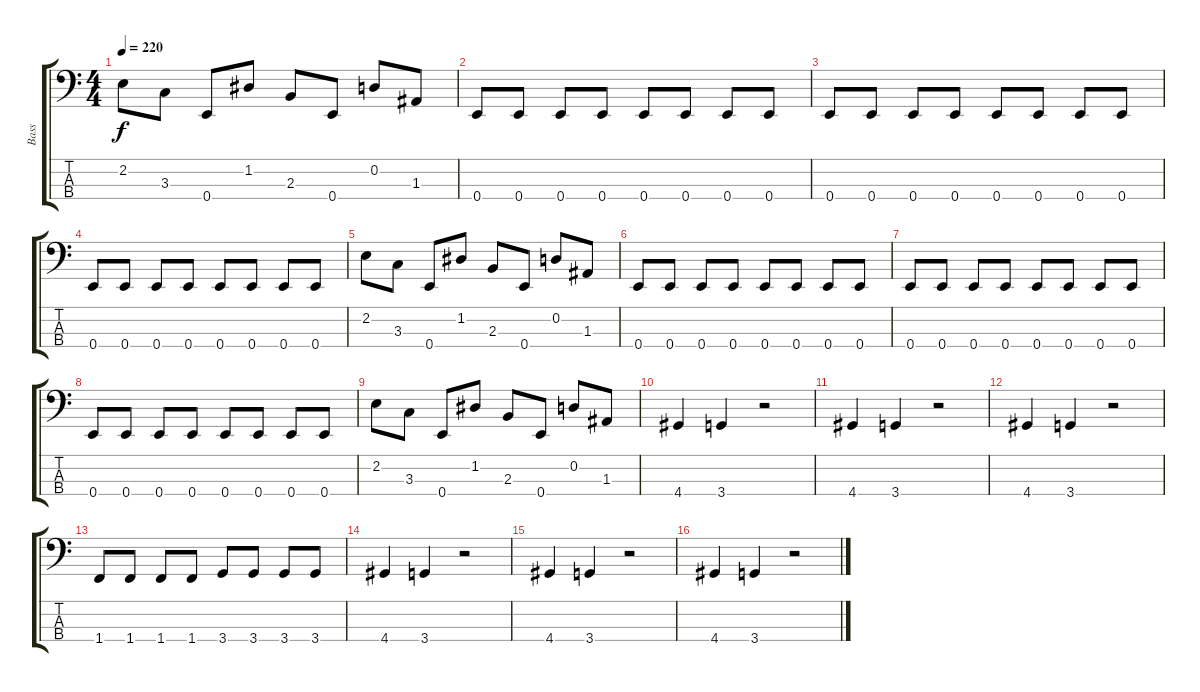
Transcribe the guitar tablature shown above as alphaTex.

\track ("Bass" "Bass") {instrument electricbassfinger}
\staff {score tabs}
\tuning (G2 D2 A1 E1) {hide}
\ts (4 4)
\tempo 220
\clef f4
\ks c
2.2.8{dy f} 3.3.8 0.4.8 1.2.8 2.3.8 0.4.8 0.2.8 1.3.8 |
0.4.8 0.4.8 0.4.8 0.4.8 0.4.8 0.4.8 0.4.8 0.4.8 |
0.4.8 0.4.8 0.4.8 0.4.8 0.4.8 0.4.8 0.4.8 0.4.8 |
0.4.8 0.4.8 0.4.8 0.4.8 0.4.8 0.4.8 0.4.8 0.4.8 |
2.2.8 3.3.8 0.4.8 1.2.8 2.3.8 0.4.8 0.2.8 1.3.8 |
0.4.8 0.4.8 0.4.8 0.4.8 0.4.8 0.4.8 0.4.8 0.4.8 |
0.4.8 0.4.8 0.4.8 0.4.8 0.4.8 0.4.8 0.4.8 0.4.8 |
0.4.8 0.4.8 0.4.8 0.4.8 0.4.8 0.4.8 0.4.8 0.4.8 |
2.2.8 3.3.8 0.4.8 1.2.8 2.3.8 0.4.8 0.2.8 1.3.8 |
4.4.4 3.4.4 r.2 |
4.4.4 3.4.4 r.2 |
4.4.4 3.4.4 r.2 |
1.4.8 1.4.8 1.4.8 1.4.8 3.4.8 3.4.8 3.4.8 3.4.8 |
4.4.4 3.4.4 r.2 |
4.4.4 3.4.4 r.2 |
4.4.4 3.4.4 r.2
